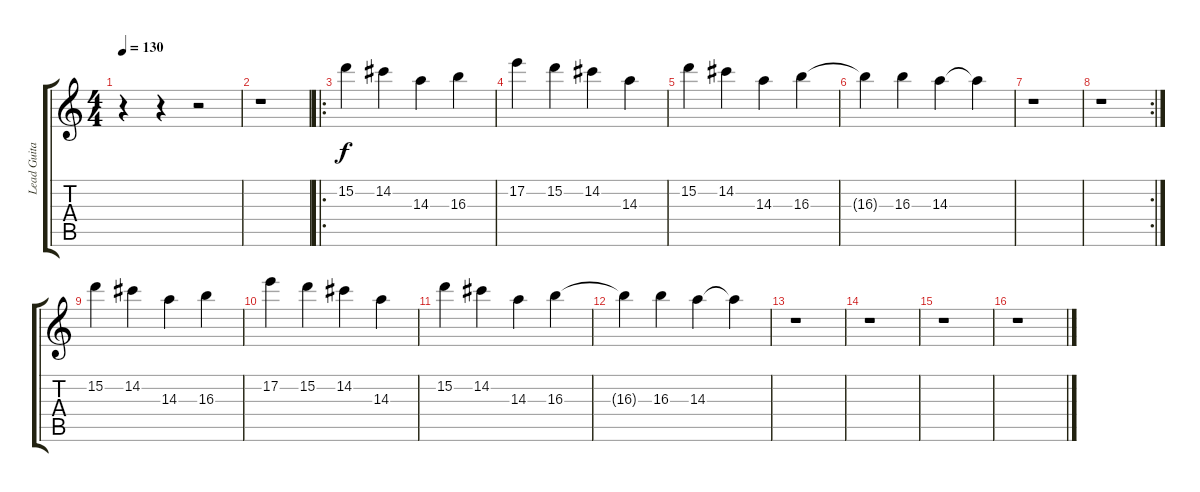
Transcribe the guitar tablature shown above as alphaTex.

\track ("Lead Guitar" "Lead Guita") {instrument electricguitarjazz}
\staff {score tabs}
\tuning (E4 B3 G3 D3 A2 E2) {hide}
\ts (4 4)
\tempo 130
\clef g2
\ks c
r.4{dy f} r.4 r.2 |
r.1 |
\ro
15.2.4 14.2.4 14.3.4 16.3.4 |
17.2.4 15.2.4 14.2.4 14.3.4 |
15.2.4 14.2.4 14.3.4 16.3.4 |
16.3{t}.4 16.3.4 14.3.4 14.3{t}.4 |
r.1 |
\rc 2
r.1 |
15.2.4 14.2.4 14.3.4 16.3.4 |
17.2.4 15.2.4 14.2.4 14.3.4 |
15.2.4 14.2.4 14.3.4 16.3.4 |
16.3{t}.4 16.3.4 14.3.4 14.3{t}.4 |
r.1 |
r.1 |
r.1 |
r.1
